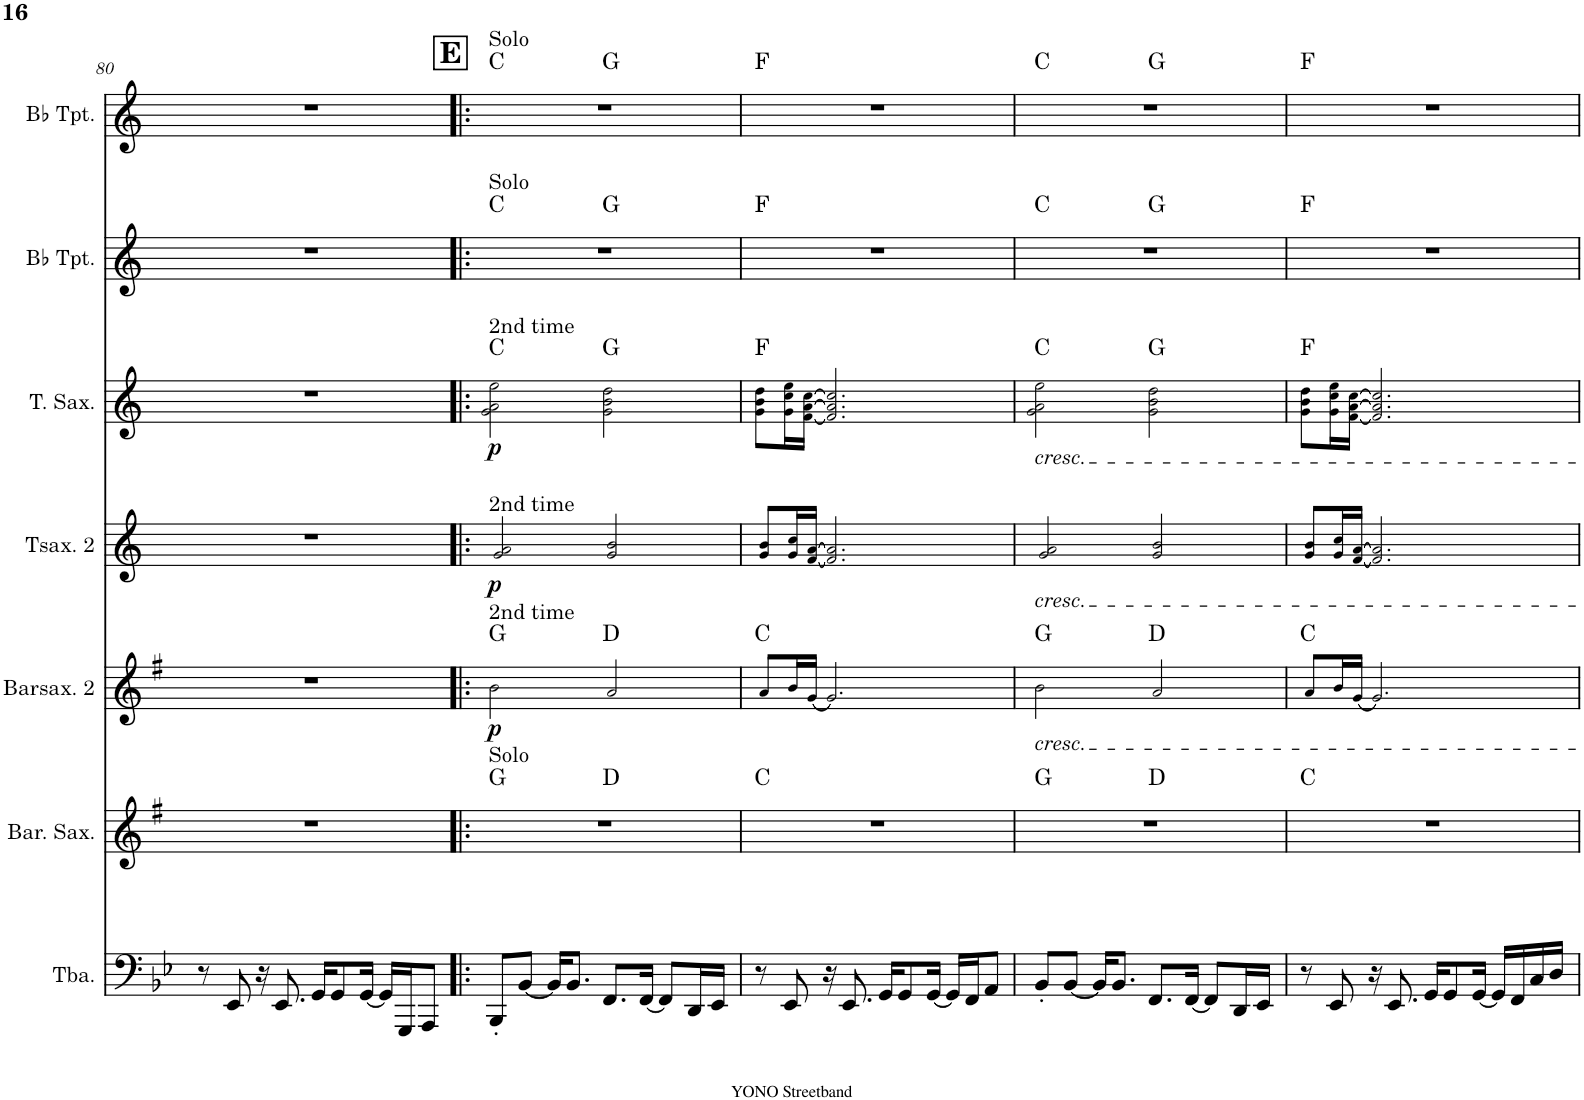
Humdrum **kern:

**kern	**kern	**harte	**kern	**dynam	**harte	**kern	**dynam	**kern	**dynam	**harte	**kern	**kern	**harte
*part7	*part6	*part6	*part5	*part5	*part5	*part4	*part4	*part3	*part3	*part3	*part2	*part1	*part1
*staff7	*staff6	*	*staff5	*staff5	*	*staff4	*staff4	*staff3	*staff3	*	*staff2	*staff1	*
*I"Tuba	*I"Baritone Saxophone	*	*I"Baritonsaxophon 2	*	*	*I"Tenorsaxophon 2	*	*I"Tenor Saxophone	*	*	*I"Bb Trumpet	*I"Bb Trumpet	*
*I'Tba.	*I'Bar. Sax.	*	*I'Barsax. 2	*	*	*I'Tsax. 2	*	*I'T. Sax.	*	*	*I'Bb Tpt.	*I'Bb Tpt.	*
!!LO:PB:g=z
*clefF4	*clefG2	*	*clefG2	*	*	*clefG2	*	*clefG2	*	*	*clefG2	*clefG2	*
*	*Trd12c21	*	*Trd12c21	*	*	*Trd8c14	*	*Trd8c14	*	*	*Trd1c2	*Trd1c2	*
*k[b-e-]	*k[f#]	*	*k[f#]	*	*	*k[]	*	*k[]	*	*	*k[]	*k[]	*
*M4/4	*M4/4	*	*M4/4	*	*	*M4/4	*	*M4/4	*	*	*M4/4	*M4/4	*
=80	=80	=80	=80	=80	=80	=80	=80	=80	=80	=80	=80	=80	=80
8r	1r	.	1r	.	.	1r	.	1r	.	.	1r	1r	.
8EE-/	.	.	.	.	.	.	.	.	.	.	.	.	.
16r	.	.	.	.	.	.	.	.	.	.	.	.	.
8.EE-/	.	.	.	.	.	.	.	.	.	.	.	.	.
16GG/KL	.	.	.	.	.	.	.	.	.	.	.	.	.
8GG/	.	.	.	.	.	.	.	.	.	.	.	.	.
[16GG/Jk	.	.	.	.	.	.	.	.	.	.	.	.	.
16GG/LL]	.	.	.	.	.	.	.	.	.	.	.	.	.
16GGG/J	.	.	.	.	.	.	.	.	.	.	.	.	.
8AAA/J	.	.	.	.	.	.	.	.	.	.	.	.	.
!!LO:REH:place=s1:a:B:cj:fs=14:t=E
=81!|:	=81!|:	=81!|:	=81!|:	=81!|:	=81!|:	=81!|:	=81!|:	=81!|:	=81!|:	=81!|:	=81!|:	=81!|:	=81!|:
!	!	!	!	!	!	!	!	!	!	!	!	!LO:TX:a:t=Solo	!
!	!	!	!	!	!	!	!	!	!	!	!LO:TX:a:t=Solo	!	!
!	!	!	!	!	!	!	!	!LO:TX:a:t=2nd time	!	!	!	!	!
!	!	!	!	!	!	!LO:TX:a:t=2nd time	!	!	!	!	!	!	!
!	!	!	!LO:TX:a:t=2nd time	!	!	!	!	!	!	!	!	!	!
!	!LO:TX:a:t=Solo	!	!	!	!	!	!	!	!	!	!	!	!
!	!	!	!	!LO:DY:b	!	!	!LO:DY:b	!	!LO:DY:b	!	!	!	!
*	*^	*	*	*	*	*	*	*	*	*	*	*^	*
8BBB-'/L	1r	2ryy	G:maj	2b!\	p	G:maj	2g!/ 2a!/	p	2g!\ 2a!\ 2ee!\	p	C:maj	1r	1r	2ryy	C:maj
[8BB-/J	.	.	.	.	.	.	.	.	.	.	.	.	.	.	.
16BB-/KL]	.	.	.	.	.	.	.	.	.	.	.	.	.	.	.
8.BB-/J	.	.	.	.	.	.	.	.	.	.	.	.	.	.	.
8.FF/L	.	2ryy	D:maj	2a!/	.	D:maj	2g!/ 2b!/	.	2g!\ 2b!\ 2dd!\	.	G:maj	.	.	2ryy	G:maj
[16FF/Jk	.	.	.	.	.	.	.	.	.	.	.	.	.	.	.
8FF/L]	.	.	.	.	.	.	.	.	.	.	.	.	.	.	.
16DD/L	.	.	.	.	.	.	.	.	.	.	.	.	.	.	.
16EE-/JJ	.	.	.	.	.	.	.	.	.	.	.	.	.	.	.
*	*v	*v	*	*	*	*	*	*	*	*	*	*	*v	*v	*
=82	=82	=82	=82	=82	=82	=82	=82	=82	=82	=82	=82	=82	=82
8r	1r	C:maj	8a!/L	.	C:maj	8g!/ 8b!/L	.	8g!\ 8b!\ 8dd!\L	.	F:maj	1r	1r	F:maj
8EE-/	.	.	16b!/L	.	.	16g!/ 16cc!/L	.	16g!\ 16cc!\ 16ee!\L	.	.	.	.	.
.	.	.	[16g!/JJ	.	.	[16f!/ [16a!/JJ	.	[16f!\ [16a!\ [16cc!\JJ	.	.	.	.	.
16r	.	.	2.g!/]	.	.	2.f!/] 2.a!/]	.	2.f!/] 2.a!/] 2.cc!/]	.	.	.	.	.
8.EE-/	.	.	.	.	.	.	.	.	.	.	.	.	.
16GG/KL	.	.	.	.	.	.	.	.	.	.	.	.	.
8GG/	.	.	.	.	.	.	.	.	.	.	.	.	.
[16GG/Jk	.	.	.	.	.	.	.	.	.	.	.	.	.
16GG/LL]	.	.	.	.	.	.	.	.	.	.	.	.	.
16FF/J	.	.	.	.	.	.	.	.	.	.	.	.	.
8AA/J	.	.	.	.	.	.	.	.	.	.	.	.	.
=83	=83	=83	=83	=83	=83	=83	=83	=83	=83	=83	=83	=83	=83
!	!	!	!	!	!	!	!	!LO:TX:b:i:t=cresc.	!	!	!	!	!
!	!	!	!	!	!	!LO:TX:b:i:t=cresc.	!	!	!	!	!	!	!
!	!	!	!LO:TX:b:i:t=cresc.	!	!	!	!	!	!	!	!	!	!
*	*^	*	*	*	*	*	*	*	*	*	*	*^	*
8BB-'/L	1r	2ryy	G:maj	2b!\	.	G:maj	2g!/ 2a!/	.	2g!\ 2a!\ 2ee!\	.	C:maj	1r	1r	2ryy	C:maj
[8BB-/J	.	.	.	.	.	.	.	.	.	.	.	.	.	.	.
16BB-/KL]	.	.	.	.	.	.	.	.	.	.	.	.	.	.	.
8.BB-/J	.	.	.	.	.	.	.	.	.	.	.	.	.	.	.
8.FF/L	.	2ryy	D:maj	2a!/	.	D:maj	2g!/ 2b!/	.	2g!\ 2b!\ 2dd!\	.	G:maj	.	.	2ryy	G:maj
[16FF/Jk	.	.	.	.	.	.	.	.	.	.	.	.	.	.	.
8FF/L]	.	.	.	.	.	.	.	.	.	.	.	.	.	.	.
16DD/L	.	.	.	.	.	.	.	.	.	.	.	.	.	.	.
16EE-/JJ	.	.	.	.	.	.	.	.	.	.	.	.	.	.	.
*	*v	*v	*	*	*	*	*	*	*	*	*	*	*v	*v	*
=84	=84	=84	=84	=84	=84	=84	=84	=84	=84	=84	=84	=84	=84
8r	1r	C:maj	8a!/L	.	C:maj	8g!/ 8b!/L	.	8g!\ 8b!\ 8dd!\L	.	F:maj	1r	1r	F:maj
8EE-/	.	.	16b!/L	.	.	16g!/ 16cc!/L	.	16g!\ 16cc!\ 16ee!\L	.	.	.	.	.
.	.	.	[16g!/JJ	.	.	[16f!/ [16a!/JJ	.	[16f!\ [16a!\ [16cc!\JJ	.	.	.	.	.
16r	.	.	2.g!/]	.	.	2.f!/] 2.a!/]	.	2.f!/] 2.a!/] 2.cc!/]	.	.	.	.	.
8.EE-/	.	.	.	.	.	.	.	.	.	.	.	.	.
16GG/KL	.	.	.	.	.	.	.	.	.	.	.	.	.
8GG/	.	.	.	.	.	.	.	.	.	.	.	.	.
[16GG/Jk	.	.	.	.	.	.	.	.	.	.	.	.	.
16GG/LL]	.	.	.	.	.	.	.	.	.	.	.	.	.
16FF/	.	.	.	.	.	.	.	.	.	.	.	.	.
16C/	.	.	.	.	.	.	.	.	.	.	.	.	.
16D/JJ	.	.	.	.	.	.	.	.	.	.	.	.	.
=	=	=	=	=	=	=	=	=	=	=	=	=	=
*-	*-	*-	*-	*-	*-	*-	*-	*-	*-	*-	*-	*-	*-
